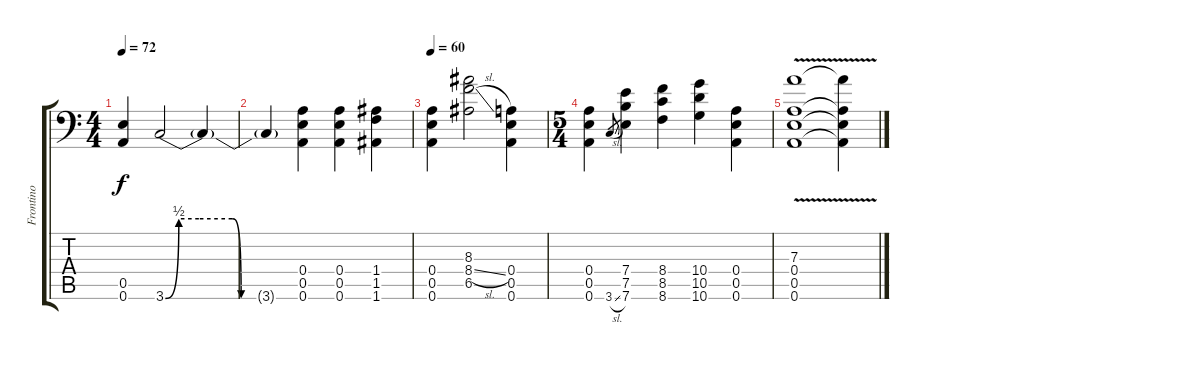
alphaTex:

\track ("Frontino" "Frontino") {instrument distortionguitar}
\staff {score tabs}
\tuning (B3 Gb3 D3 A2 E2 A1) {hide}
\ts (4 4)
\tempo 72
\clef f4
\ks c
(0.5 0.6).4{dy f} 3.6{be (custom 0 0 6 2 15 2 30 2 34 0 45 0 60 0)}.2 3.6{t}.4 |
3.6{t}.4 (0.4 0.5 0.6).4 (0.4 0.5 0.6).4 (1.4 1.5 1.6).4 |
\tempo 60
(0.4 0.5 0.6).4 (8.3 8.4{sl} 6.5).2 (0.4 0.5 0.6).4 |
\ts (5 4)
(0.4 0.5 0.6).4 3.6{sl}.8{gr} (7.4 7.5 7.6).4 (8.4 8.5 8.6).4 (10.4 10.5 10.6).4 (0.4 0.5 0.6).4 |
(7.3{v} 0.4 0.5 0.6).1 (7.3{t} 0.4{t} 0.5{t} 0.6{t}).4
